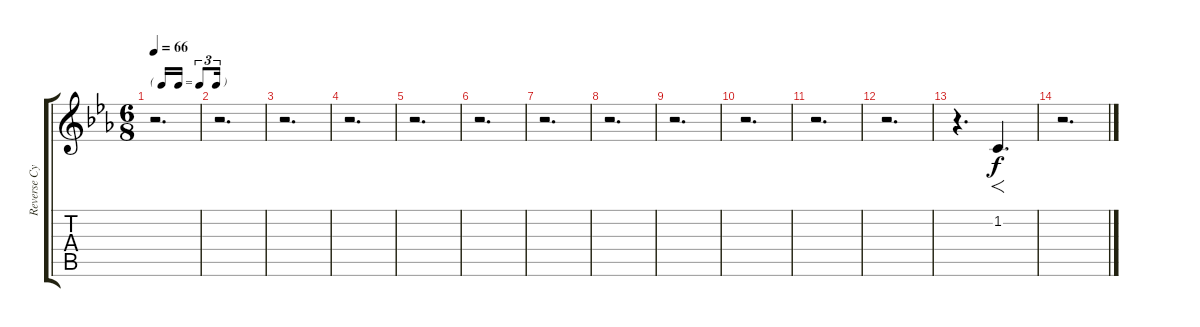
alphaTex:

\track ("Reverse Cymbal" "Reverse Cy") {instrument reversecymbal}
\staff {score tabs}
\tuning (E4 B3 G3 D3 A2 E2) {hide}
\ts (6 8)
\tf triplet16th
\tempo 66
\clef g2
\ks cminor
r.2{d dy f} |
r.2{d} |
r.2{d} |
r.2{d} |
r.2{d} |
r.2{d} |
r.2{d} |
r.2{d} |
r.2{d} |
r.2{d} |
r.2{d} |
\ks eb
r.2{d} |
r.4{d} 1.2.4{f d} |
r.2{d}
